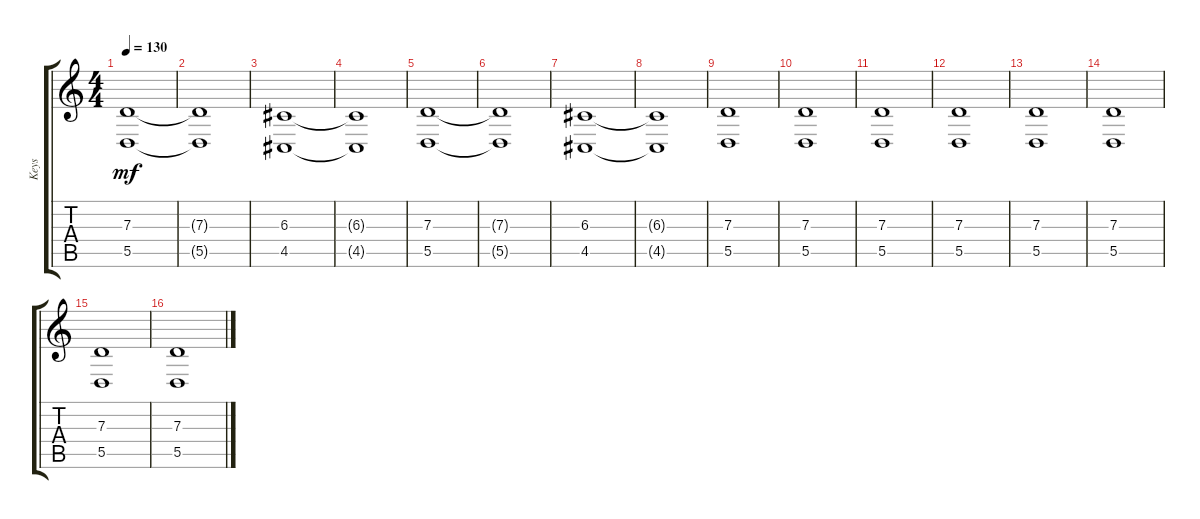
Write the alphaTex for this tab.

\track ("Keys" "Keys") {instrument synthstrings2}
\staff {score tabs}
\tuning (E4 B3 G3 D3 A2 E2) {hide}
\ts (4 4)
\tempo 130
\clef g2
\ks c
(7.3 5.5).1{dy mf instrument synthstrings2} |
(7.3{t} 5.5{t}).1 |
(6.3 4.5).1 |
(6.3{t} 4.5{t}).1 |
(7.3 5.5).1 |
(7.3{t} 5.5{t}).1 |
(6.3 4.5).1 |
(6.3{t} 4.5{t}).1 |
(7.3 5.5).1 |
(7.3 5.5).1 |
(7.3 5.5).1 |
(7.3 5.5).1 |
(7.3 5.5).1 |
(7.3 5.5).1 |
(7.3 5.5).1 |
(7.3 5.5).1
